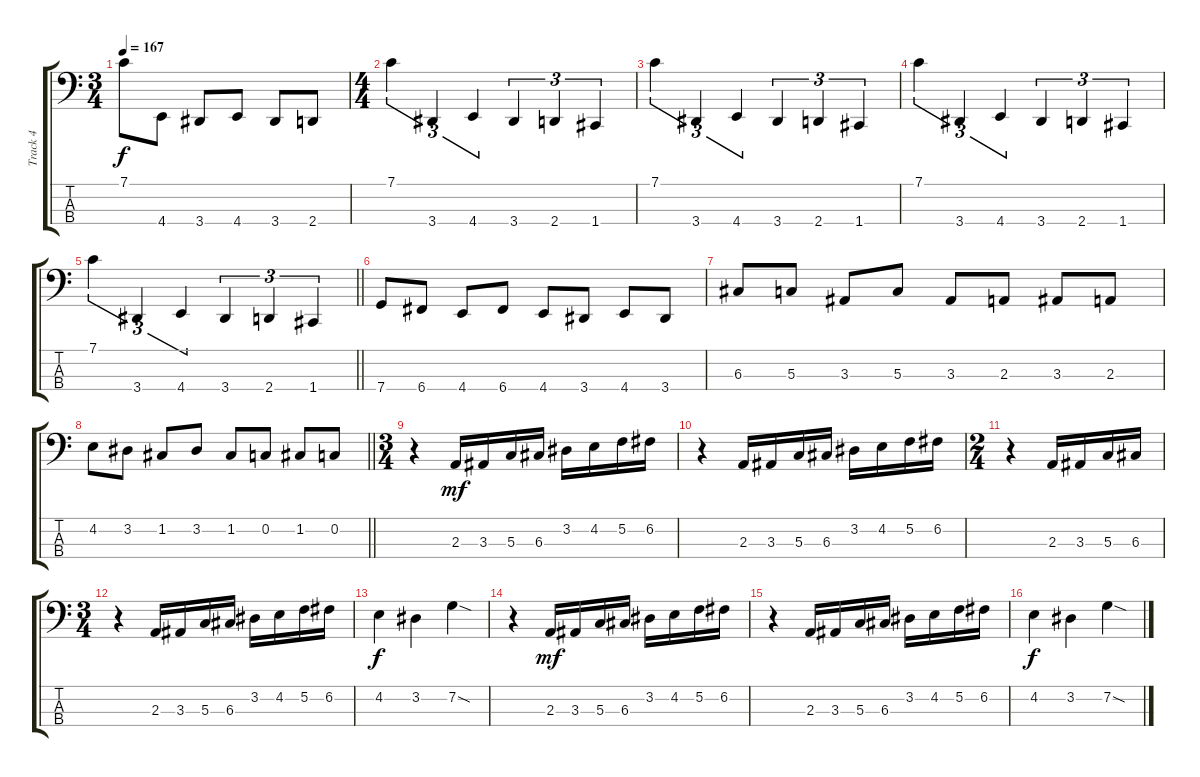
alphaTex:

\track ("Track 4" "Track 4") {instrument electricbasspick}
\staff {score tabs}
\tuning (F2 C2 G1 C1) {hide}
\ts (3 4)
\tempo 167
\clef f4
\ks c
7.1.8{dy f} 4.4.8 3.4.8 4.4.8 3.4.8 2.4.8 |
\ts (4 4)
7.1.4{tu (3 2)} 3.4.4{tu (3 2)} 4.4.4{tu (3 2)} 3.4.4{tu (3 2)} 2.4.4{tu (3 2)} 1.4.4{tu (3 2)} |
7.1.4{tu (3 2)} 3.4.4{tu (3 2)} 4.4.4{tu (3 2)} 3.4.4{tu (3 2)} 2.4.4{tu (3 2)} 1.4.4{tu (3 2)} |
7.1.4{tu (3 2)} 3.4.4{tu (3 2)} 4.4.4{tu (3 2)} 3.4.4{tu (3 2)} 2.4.4{tu (3 2)} 1.4.4{tu (3 2)} |
\barLineRight lightlight
7.1.4{tu (3 2)} 3.4.4{tu (3 2)} 4.4.4{tu (3 2)} 3.4.4{tu (3 2)} 2.4.4{tu (3 2)} 1.4.4{tu (3 2)} |
7.4.8 6.4.8 4.4.8 6.4.8 4.4.8 3.4.8 4.4.8 3.4.8 |
6.3.8 5.3.8 3.3.8 5.3.8 3.3.8 2.3.8 3.3.8 2.3.8 |
\barLineRight lightlight
4.2.8 3.2.8 1.2.8 3.2.8 1.2.8 0.2.8 1.2.8 0.2.8 |
\ts (3 4)
r.4 2.3.16{dy mf} 3.3.16 5.3.16 6.3.16 3.2.16 4.2.16 5.2.16 6.2.16 |
r.4 2.3.16 3.3.16 5.3.16 6.3.16 3.2.16 4.2.16 5.2.16 6.2.16 |
\ts (2 4)
r.4 2.3.16 3.3.16 5.3.16 6.3.16 |
\ts (3 4)
r.4 2.3.16 3.3.16 5.3.16 6.3.16 3.2.16 4.2.16 5.2.16 6.2.16 |
4.2.4{dy f} 3.2.4 7.2{sod}.4 |
r.4 2.3.16{dy mf} 3.3.16 5.3.16 6.3.16 3.2.16 4.2.16 5.2.16 6.2.16 |
r.4 2.3.16 3.3.16 5.3.16 6.3.16 3.2.16 4.2.16 5.2.16 6.2.16 |
4.2.4{dy f} 3.2.4 7.2{sod}.4
